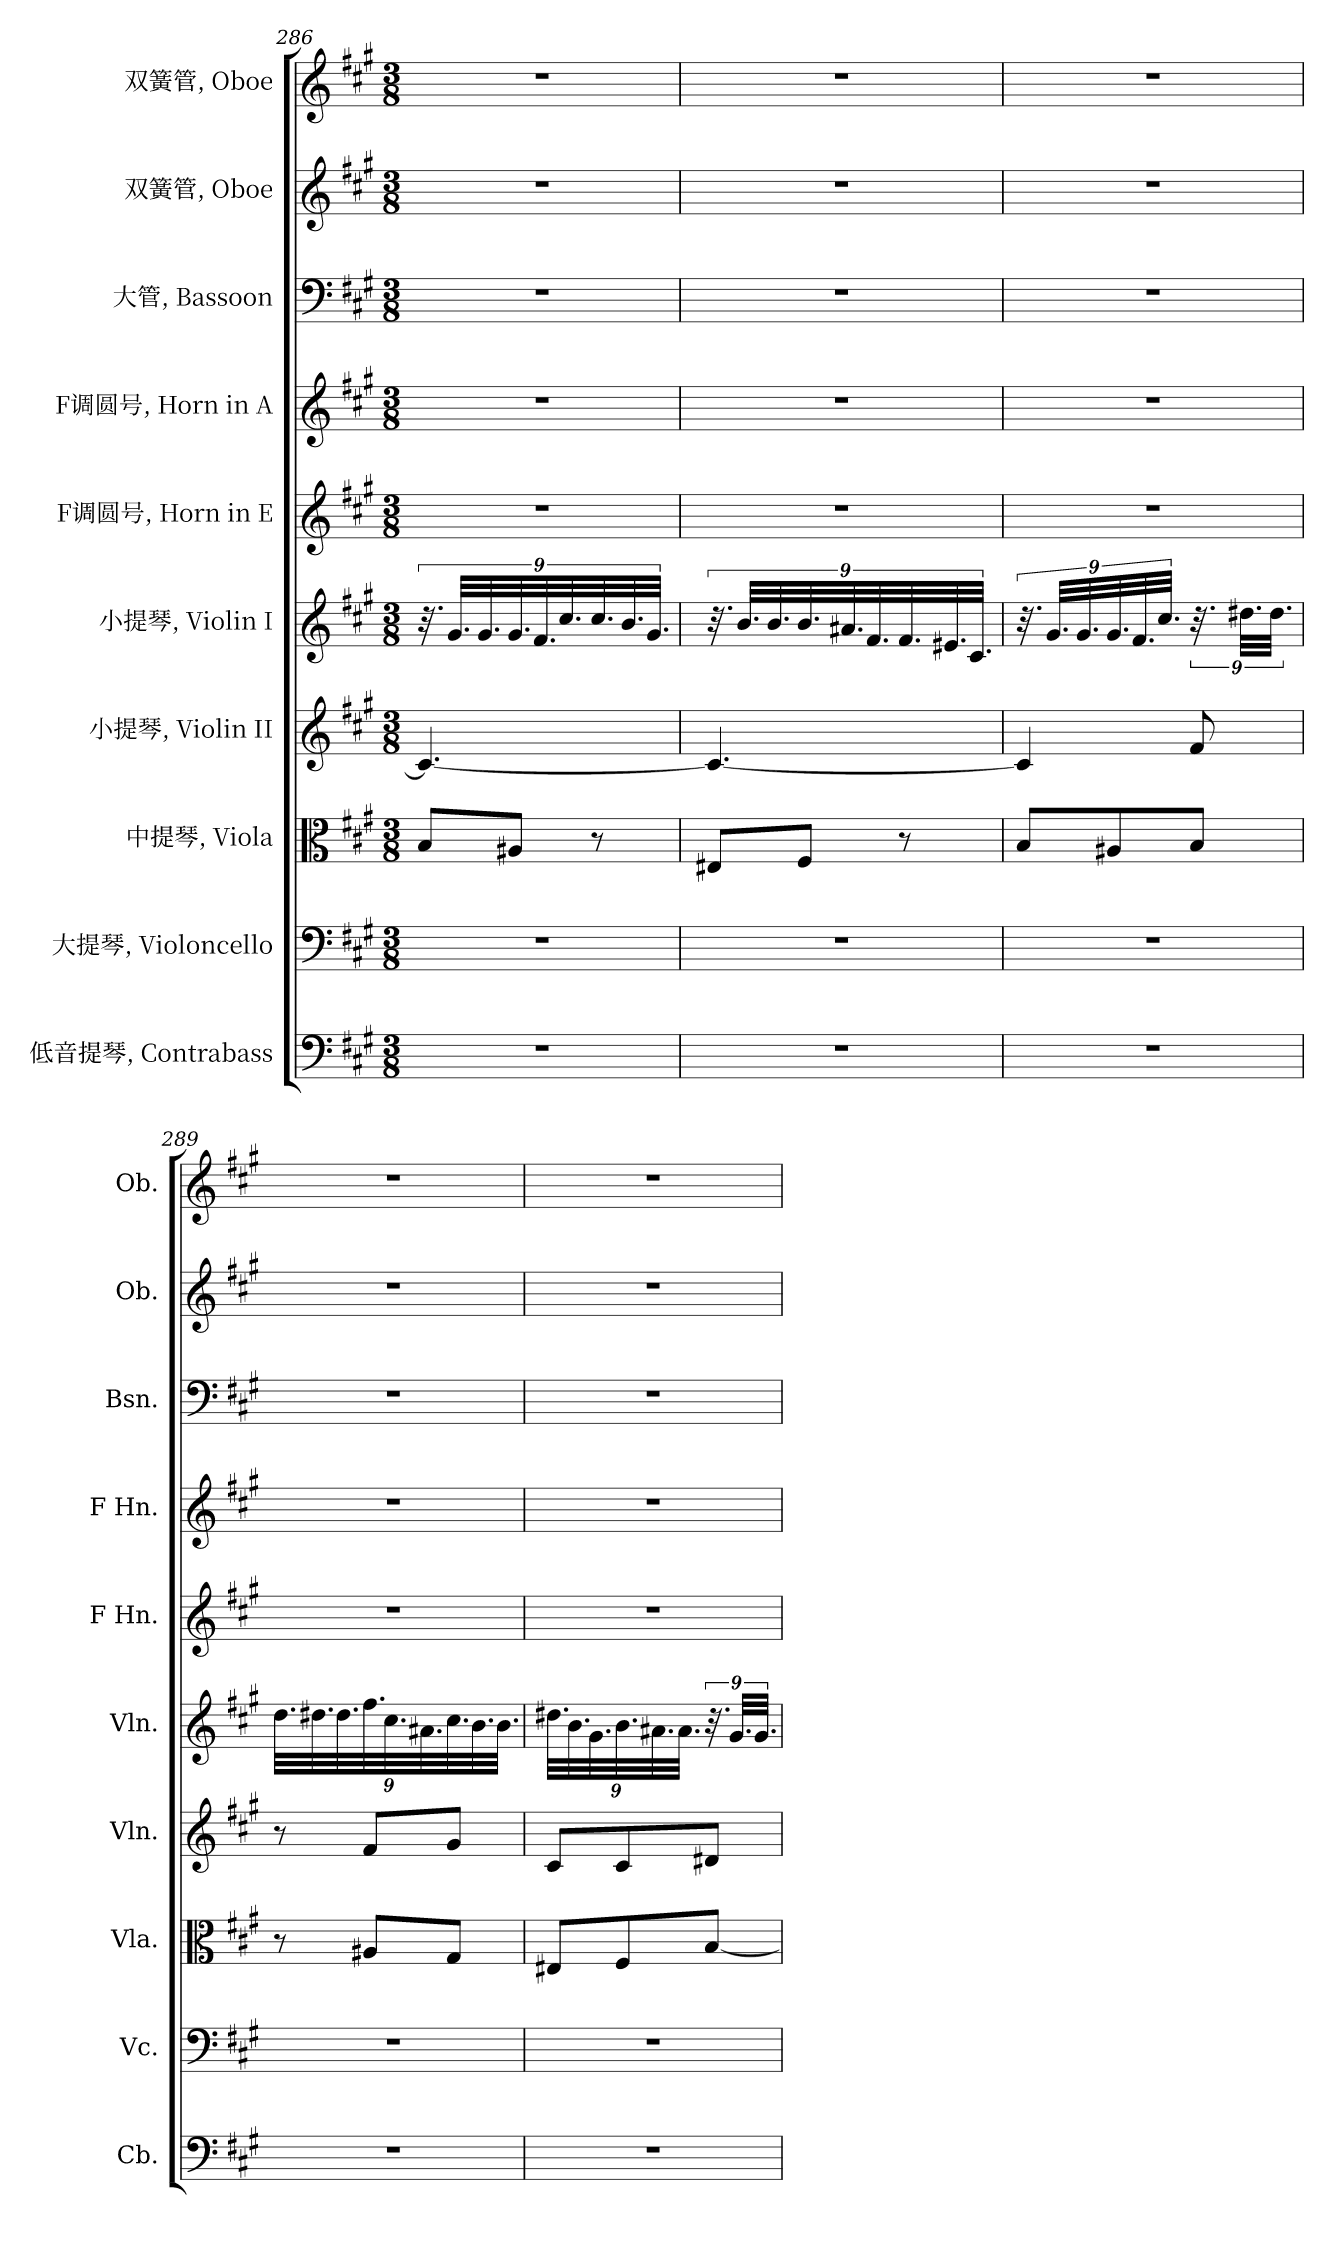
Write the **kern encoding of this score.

**kern	**kern	**kern	**kern	**kern	**kern	**kern	**kern	**kern	**kern
*part10	*part9	*part8	*part7	*part6	*part5	*part4	*part3	*part2	*part1
*staff10	*staff9	*staff8	*staff7	*staff6	*staff5	*staff4	*staff3	*staff2	*staff1
*I"低音提琴, Contrabass	*I"大提琴, Violoncello	*I"中提琴, Viola	*I"小提琴, Violin II	*I"小提琴, Violin I	*I"F调圆号, Horn in E	*I"F调圆号, Horn in A	*I"大管, Bassoon	*I"双簧管, Oboe	*I"双簧管, Oboe
*I'Cb.	*I'Vc.	*I'Vla.	*I'Vln.	*I'Vln.	*I'F Hn.	*I'F Hn.	*I'Bsn.	*I'Ob.	*I'Ob.
!!LO:PB:g=z
*clefF4	*clefF4	*clefC3	*clefG2	*clefG2	*clefG2	*clefG2	*clefF4	*clefG2	*clefG2
*ITrd7c12	*	*	*	*	*ITrd4c7	*ITrd4c7	*	*	*
*k[f#c#g#]	*k[f#c#g#]	*k[f#c#g#]	*k[f#c#g#]	*k[f#c#g#]	*k[f#c#]	*k[f#c#]	*k[f#c#g#]	*k[f#c#g#]	*k[f#c#g#]
*M3/8	*M3/8	*M3/8	*M3/8	*M3/8	*M3/8	*M3/8	*M3/8	*M3/8	*M3/8
=286	=286	=286	=286	=286	=286	=286	=286	=286	=286
4.r	4.r	8B/L	4.c#/_	36.r	4.r	4.r	4.r	4.r	4.r
.	.	.	.	36.g#/LLL	.	.	.	.	.
.	.	.	.	36.g#/	.	.	.	.	.
.	.	8A#X/J	.	36.g#/	.	.	.	.	.
.	.	.	.	36.f#/	.	.	.	.	.
.	.	.	.	36.cc#/	.	.	.	.	.
.	.	8r	.	36.cc#/	.	.	.	.	.
.	.	.	.	36.b/	.	.	.	.	.
.	.	.	.	36.g#/JJJ	.	.	.	.	.
=287	=287	=287	=287	=287	=287	=287	=287	=287	=287
4.r	4.r	8E#X/L	4.c#/_	36.r	4.r	4.r	4.r	4.r	4.r
.	.	.	.	36.b/LLL	.	.	.	.	.
.	.	.	.	36.b/	.	.	.	.	.
.	.	8F#/J	.	36.b/	.	.	.	.	.
.	.	.	.	36.a#X/	.	.	.	.	.
.	.	.	.	36.f#/	.	.	.	.	.
.	.	8r	.	36.f#/	.	.	.	.	.
.	.	.	.	36.e#X/	.	.	.	.	.
.	.	.	.	36.c#/JJJ	.	.	.	.	.
!!LO:PB:g=z
=288	=288	=288	=288	=288	=288	=288	=288	=288	=288
4.r	4.r	8B/L	4c#/]	36.r	4.r	4.r	4.r	4.r	4.r
.	.	.	.	36.g#/LLL	.	.	.	.	.
.	.	.	.	36.g#/	.	.	.	.	.
.	.	8A#X/	.	36.g#/	.	.	.	.	.
.	.	.	.	36.f#/	.	.	.	.	.
.	.	.	.	36.cc#/JJJ	.	.	.	.	.
.	.	8B/J	8f#/	36.r	.	.	.	.	.
.	.	.	.	36.dd#X\LLL	.	.	.	.	.
.	.	.	.	36.dd#\JJJ	.	.	.	.	.
=289	=289	=289	=289	=289	=289	=289	=289	=289	=289
*	*	*	*	*Xbrackettup	*	*	*	*	*
4.r	4.r	8r	8r	36.dd\LLL	4.r	4.r	4.r	4.r	4.r
.	.	.	.	36.dd#X\	.	.	.	.	.
.	.	.	.	36.dd#\	.	.	.	.	.
.	.	8A#X/L	8f#/L	36.ff#\	.	.	.	.	.
.	.	.	.	36.cc#\	.	.	.	.	.
.	.	.	.	36.a#X\	.	.	.	.	.
.	.	8G#/J	8g#/J	36.cc#\	.	.	.	.	.
.	.	.	.	36.b\	.	.	.	.	.
.	.	.	.	36.b\JJJ	.	.	.	.	.
!!LO:PB:g=z
=290	=290	=290	=290	=290	=290	=290	=290	=290	=290
*	*	*	*	*brackettup	*	*	*	*	*
4.r	4.r	8E#X/L	8c#/L	36.dd#X\LLL	4.r	4.r	4.r	4.r	4.r
.	.	.	.	36.b\	.	.	.	.	.
.	.	.	.	36.g#\	.	.	.	.	.
.	.	8F#/	8c#/	36.b\	.	.	.	.	.
.	.	.	.	36.a#X\	.	.	.	.	.
.	.	.	.	36.a#\JJJ	.	.	.	.	.
.	.	[8B/J	8d#X/J	36.r	.	.	.	.	.
.	.	.	.	36.g#/LLL	.	.	.	.	.
.	.	.	.	36.g#/JJJ	.	.	.	.	.
=	=	=	=	=	=	=	=	=	=
*-	*-	*-	*-	*-	*-	*-	*-	*-	*-
